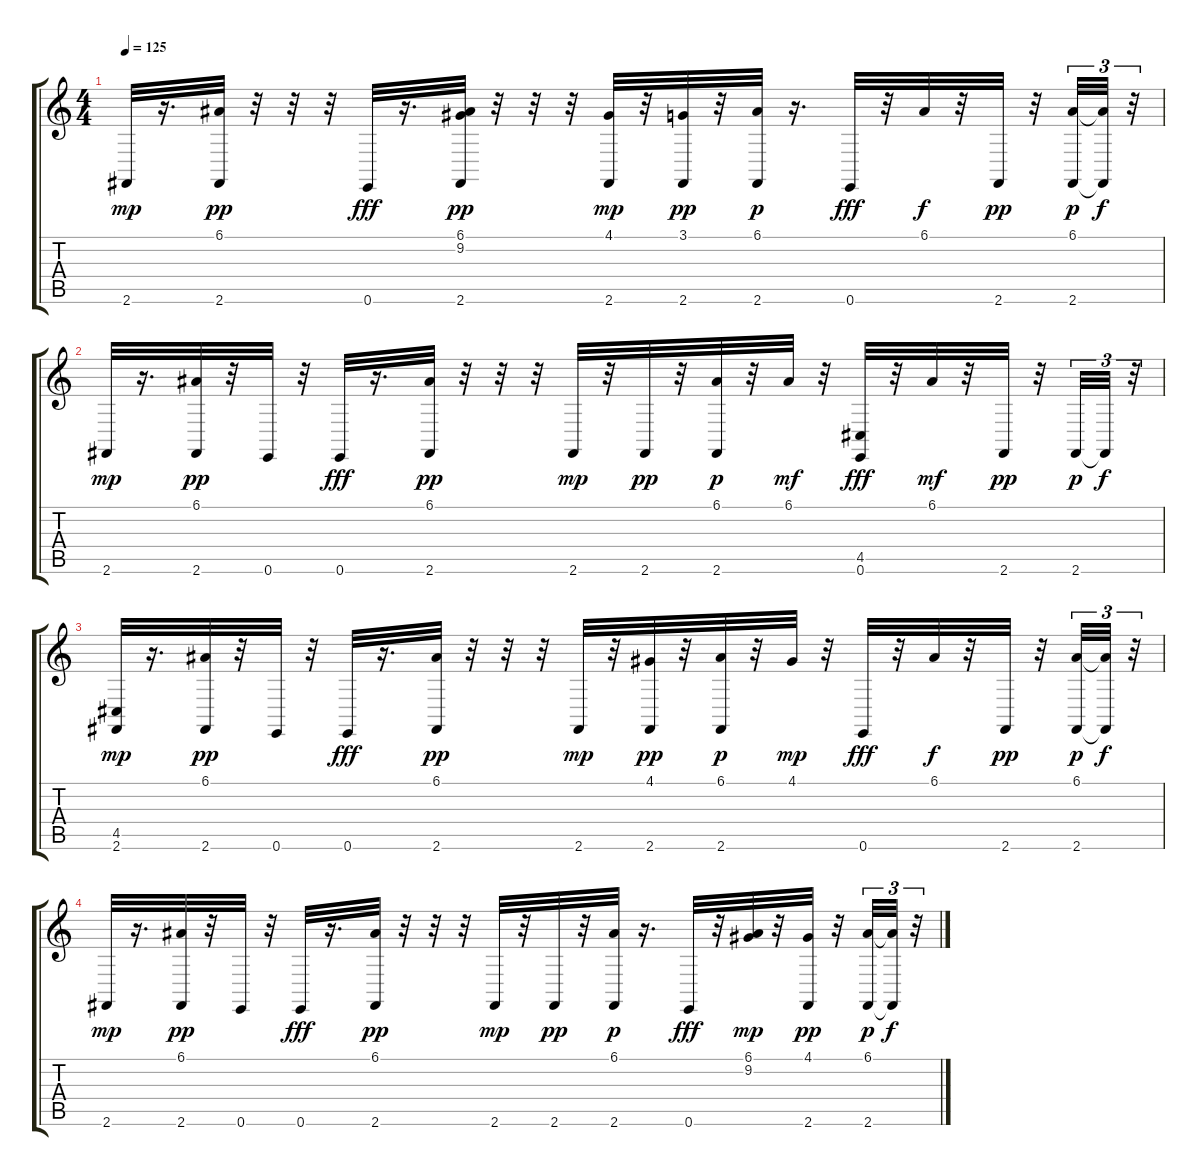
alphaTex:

\track "" {instrument acousticgrandpiano}
\staff {score tabs}
\tuning (E4 B3 G3 D3 A2 E2) {hide}
\ts (4 4)
\tempo 125
\clef g2
\ks c
2.6.32{dy mp} r.16{d} (6.1 2.6).32{dy pp} r.32 r.32 r.32 0.6.32{dy fff} r.16{d} (6.1 9.2 2.6).32{dy pp} r.32 r.32 r.32 (4.1 2.6).32{dy mp} r.32 (3.1 2.6).32{dy pp} r.32 (6.1 2.6).32{dy p} r.16{d} 0.6.32{dy fff} r.32 6.1.32{dy f} r.32 2.6.32{dy pp} r.32 (6.1 2.6).32{tu (3 2) dy p} (6.1{t} 2.6{t}).32{tu (3 2) dy f} r.32{tu (3 2)} |
2.6.32{dy mp} r.16{d} (6.1 2.6).32{dy pp} r.32 0.6.32 r.32 0.6.32{dy fff} r.16{d} (6.1 2.6).32{dy pp} r.32 r.32 r.32 2.6.32{dy mp} r.32 2.6.32{dy pp} r.32 (6.1 2.6).32{dy p} r.32 6.1.32{dy mf} r.32 (4.5 0.6).32{dy fff} r.32 6.1.32{dy mf} r.32 2.6.32{dy pp} r.32 2.6.32{tu (3 2) dy p} 2.6{t}.32{tu (3 2) dy f} r.32{tu (3 2)} |
(4.5 2.6).32{dy mp} r.16{d} (6.1 2.6).32{dy pp} r.32 0.6.32 r.32 0.6.32{dy fff} r.16{d} (6.1 2.6).32{dy pp} r.32 r.32 r.32 2.6.32{dy mp} r.32 (4.1 2.6).32{dy pp} r.32 (6.1 2.6).32{dy p} r.32 4.1.32{dy mp} r.32 0.6.32{dy fff} r.32 6.1.32{dy f} r.32 2.6.32{dy pp} r.32 (6.1 2.6).32{tu (3 2) dy p} (6.1{t} 2.6{t}).32{tu (3 2) dy f} r.32{tu (3 2)} |
2.6.32{dy mp} r.16{d} (6.1 2.6).32{dy pp} r.32 0.6.32 r.32 0.6.32{dy fff} r.16{d} (6.1 2.6).32{dy pp} r.32 r.32 r.32 2.6.32{dy mp} r.32 2.6.32{dy pp} r.32 (6.1 2.6).32{dy p} r.16{d} 0.6.32{dy fff} r.32 (6.1 9.2).32{dy mp} r.32 (4.1 2.6).32{dy pp} r.32 (6.1 2.6).32{tu (3 2) dy p} (6.1{t} 2.6{t}).32{tu (3 2) dy f} r.32{tu (3 2)}
